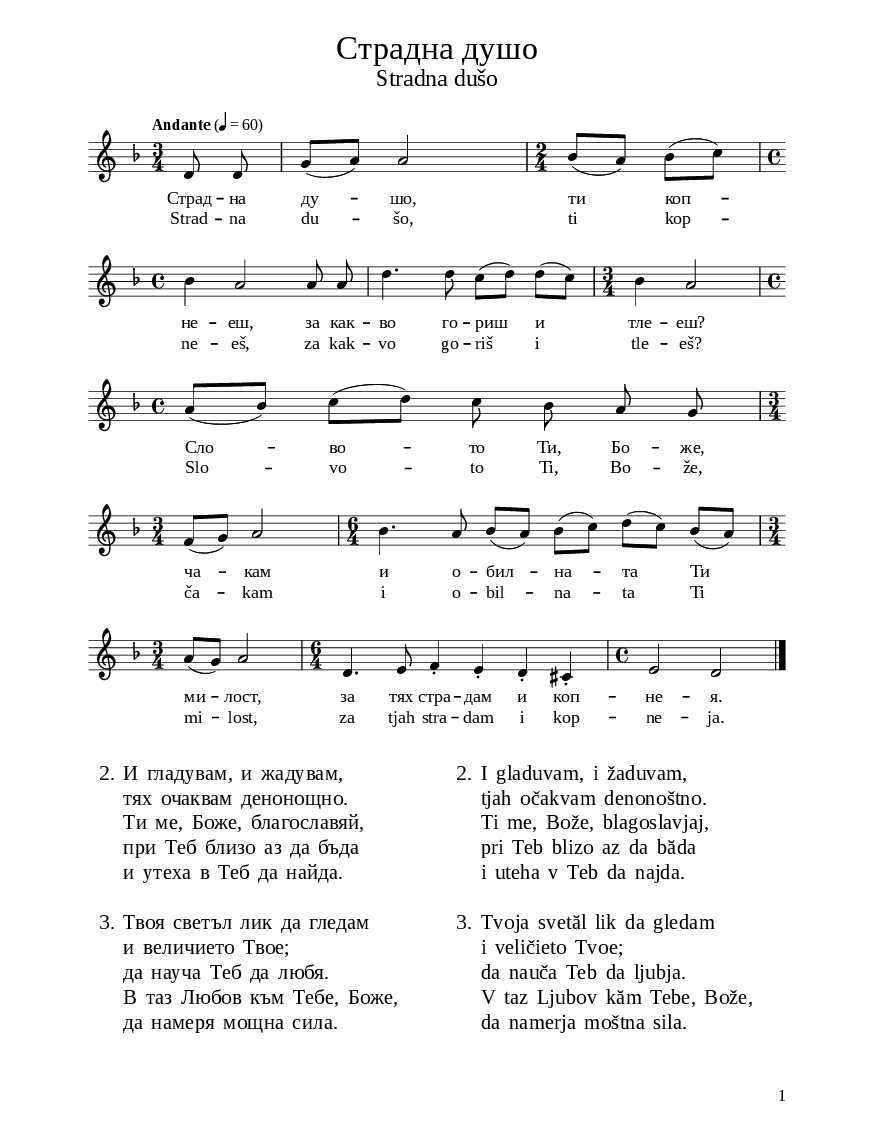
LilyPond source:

\version "2.24.1"

% include paper part and global functions
\include "include/globals.ily"

\bookpart {
  \label #'ref029
  \tocItem \markup "Страдна душо – Stradna dušo"
  \include "include/bookpart-paper.ily"
  \score {
    \include "include/score-layout.ily"

    \new Voice \absolute {
      \clef treble
      \key d \minor
      \time 3/4
      \tempoFunc "Andante" 4 "60"
      \autoBeamOff
      \partial 4
      d'8 d' | g'8 ([ a' ]) a'2 | \time 2/4 bes'8 ([ a' ])  bes' ([ c'' ])  | \break

      \time 4/4 bes'4 a'2 a'8 a' |
      d''4. d''8 c'' ([ d'' ]) d'' ([ c'' ]) \time 3/4  bes'4 a'2 |\break
      \time 4/4  a'8 ([ bes' ]) c'' ([ d'' ]) c'' bes' a' g' \break |
      \time 3/4  f'8 ([ g' ]) a'2 | \time 6/4  bes'4. a'8 bes' ([ a' ]) bes' ([ c'' ]) d'' ([ c'' ]) bes' ([ a' ]) \break |
      \time 3/4  |a'8 ([ g'8 ]) a'2 | \time 6/4  d'4. e'8 f'4\staccato e'4\staccato d'\staccato cis'\staccato | \time 4/4  e'2 d' | \bar "|." \break

    }

    \addlyrics {
      Страд -- на
      ду -- шо, ти коп -- не -- еш, за как -- во го --
      риш и тле -- еш? Сло -- во -- то Ти, Бо -- же,
      ча -- кам и о -- бил -- на -- та Ти ми -- лост,
      за тях стра -- дам и коп -- не -- я.}
      \addlyrics {
        Strad -- na
        du -- šo, ti kop -- ne -- eš, za kak -- vo go --
        riš i tle -- eš? Slo -- vo -- to Ti, Bo -- že,
        ča -- kam i o -- bil -- na -- ta Ti mi -- lost,
        za tjah stra -- dam i kop -- ne -- ja.}


        \header {
          title = \titleFunc "Страдна душо" "Stradna dušo"
        }

        \midi{}

      } % score



      \markup \fontsize #bgCoupletFontSize {
        \hspace #1
        \override #`(baseline-skip . ,bgCoupletBaselineSkip)
        \column {
          \line {   2. И гладувам, и жадувам,}

          \line {   "   " тях очаквам денонощно.}

          \line {   "   " Ти ме, Боже, благославяй,}

          \line {   "   " при Теб близо аз да бъда}

          \line {   "   " и утеха в Теб да найда.}
          \line { " " }

          \line {   3. Твоя светъл лик да гледам}

          \line {   "   " и величието Твое;}

          \line {   "   " да науча Теб да любя.}

          \line {   "   " В таз Любов към Тебе, Боже,}

          \line {   "   " да намеря мощна сила.}



        }

        \hspace #5
        \override #`(baseline-skip . ,bgCoupletBaselineSkip)
        \column {
          \line {   2. I gladuvam, i žaduvam,}

          \line {   "   " tjah očakvam denonoštno.}

          \line {   "   " Ti me, Bože, blagoslavjaj,}

          \line {   "   " pri Teb blizo az da băda}

          \line {   "   " i uteha v Teb da najda.}
          \line { " " }

          \line {   3. Tvoja svetăl lik da gledam}

          \line {   "   " i veličieto Tvoe;}

          \line {   "   " da nauča Teb da ljubja.}

          \line {   "   " V taz Ljubov kăm Tebe, Bože,}

          \line {   "   " da namerja moštna sila.}



        } %column
      } % markup

      \pageBreak


      \markup \fontsize #bgCoupletFontSize {
        \hspace #1
        \override #`(baseline-skip . ,bgCoupletBaselineSkip)
        \column {


          \line {   4. В подвизи и съвършенство}

          \line {   "   " да познавам милостта Ти,}

          \line {   "   " превеликата Ти тайна,}

          \line {   "   " що разкрива на човека}

          \line {   "   " суетата на живота.}
          \line { " " }
          \line {    5. Всичко грешно на Земята}

          \line {   "   " е преходно, мимолетно.}

          \line {   "   " Само Ти си вечен, Боже,}

          \line {   "   " Тебе хвалим, Тебе славим,}

          \line {   "   " Теб ще славят вековете.}

        }

        \hspace #5
        \override #`(baseline-skip . ,bgCoupletBaselineSkip)
        \column {
          \line {   4. V podvizi i săvăršenstvo}

          \line {   "   " da poznavam milostta Ti,}

          \line {   "   " prevelikata Ti tajna,}

          \line {   "   " što razkriva na čoveka}

          \line {   "   " suetata na života.}
          \line { " " }
          \line {    5. Vsičko grešno na Zemjata}

          \line {   "   " e prehodno, mimoletno.}

          \line {   "   " Samo Ti si večen, Bože,}

          \line {   "   " Tebe hvalim, Tebe slavim,}

          \line {   "   " Teb šte slavjat vekovete.}

        } %column
      } % markup

      \markup \empty-three
      % include foreign translation(s) of the song
      \version "2.22.0"

\markup \fill-line { \fontsize #6 "Leidende Seele" }
\markup \null
\markup \null
\markup \fontsize #+2.5 {
  \hspace #10
  \override #'(baseline-skip . 2)
  \column {
    \line { " " }

    \line {  1.  Leidende Seele, die du dich sehnst:}

    \line {   "   " Wofür brennst und glühst du? }

    \line {   "   "Ich warte auf Dein Wort, oh Gott,}

    \line {   "   "und auf Deine reichliche Barmherzigkeit. }

    \line {   "   "Dafür leide ich, danach sehne ich mich.}

    \line { " " }
    \line {   2.  Und ich hungere und ich dürste, }

    \line {   "   "ich erwarte dies Tag und Nacht. }

    \line {   "   "Segne mich Gott, }

    \line {   "   "auf dass ich Dir nahe bin }

    \line {   "   "und bei Dir Trost finde.}

    \line { " " }
    \line {   3.  Ich schaue Dein lichtvolles Antlitz }

    \line {   "   "und Deine Größe,}

    \line {   "   "auf dass ich Dich lieben lerne. }

    \line {   "   "Möge ich in dieser Liebe Deine machtvolle Kraft finden.}

    \line { " " }
    \line { 4.  In den Heldentaten und der Vollkommenheit }

    \line {   "   "möge ich Deine Barmherzigkeit erkennen,}

    \line {   "   "Dein allmächtiges Geheimnis,}

    \line {   "   "das dem Menschen Eitelkeit des Lebens}

    \line {   "   "offenbart. }

    \line { " " }
    \line {   5. Alles Sündige auf der Erde}

    \line {   "   "ist vergänglich und flüchtig.}

    \line {   "   "Nur Du Gott, bist ewig:}

    \line {   "   "Wir loben Dich, wir lobpreisen Dich,}

    \line {   "   "Dich wird die Ewigkeit lobpreisen.}

  }
}


%{
convert-ly (GNU LilyPond) 2.20.0  convert-ly: Processing `'...
Applying conversion: 2.19.2, 2.19.7, 2.19.11, 2.19.16, 2.19.22,
2.19.24, 2.19.28, 2.19.29, 2.19.32, 2.19.40, 2.19.46, 2.19.49,
2.19.80, 2.20.0
%}


    } % bookpart
